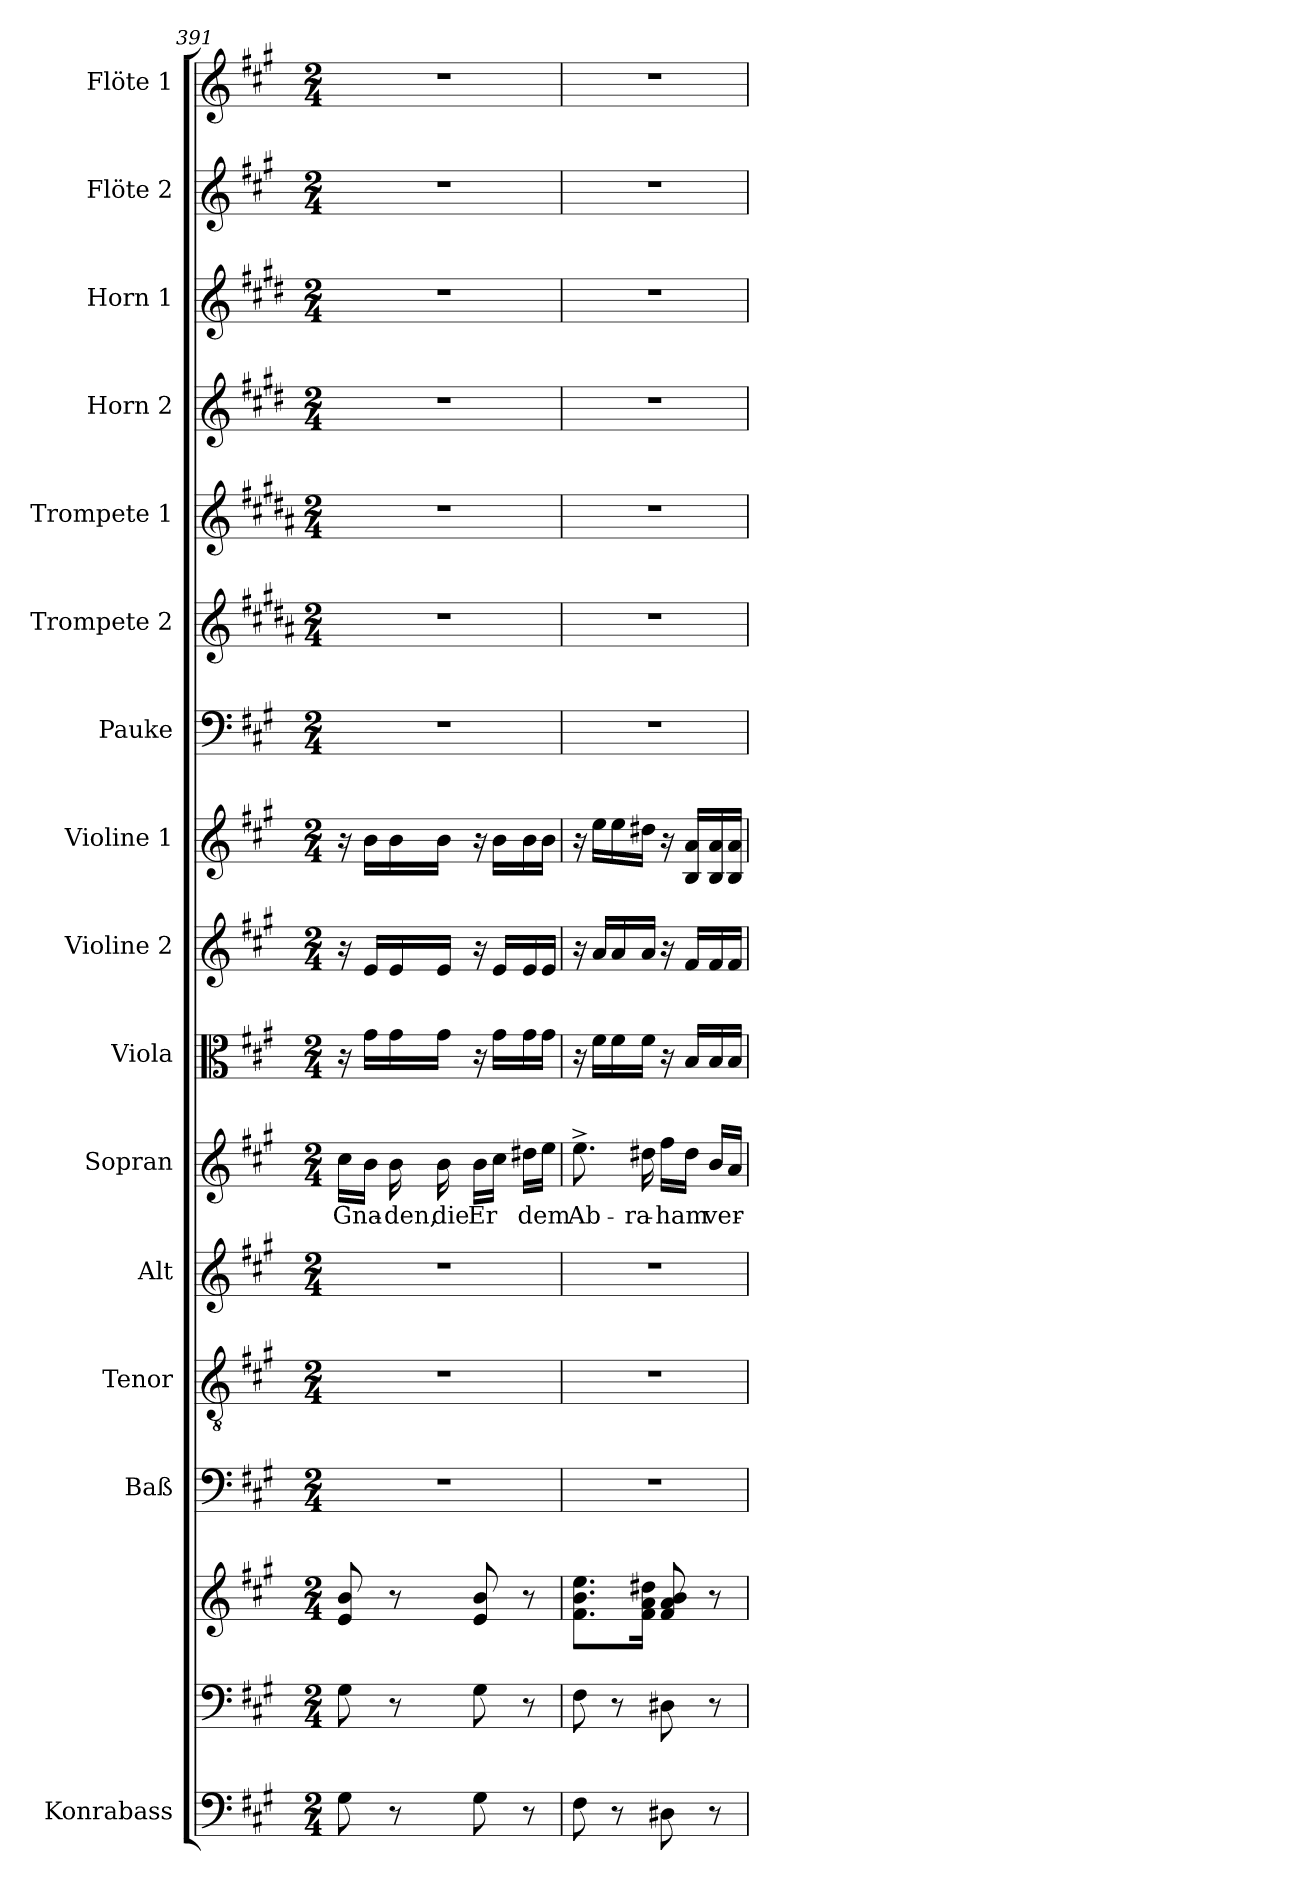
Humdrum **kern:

**kern	**kern	**kern	**kern	**kern	**kern	**kern	**text	**kern	**kern	**kern	**kern	**kern	**kern	**kern	**kern	**kern	**kern
*part16	*part15	*part15	*part14	*part13	*part12	*part11	*part11	*part10	*part9	*part8	*part7	*part6	*part5	*part4	*part3	*part2	*part1
*staff17	*staff16	*staff15	*staff14	*staff13	*staff12	*staff11	*staff11	*staff10	*staff9	*staff8	*staff7	*staff6	*staff5	*staff4	*staff3	*staff2	*staff1
*I"Konrabass	*	*	*I"Baß	*I"Tenor	*I"Alt	*I"Sopran	*	*I"Viola	*I"Violine 2	*I"Violine 1	*I"Pauke	*I"Trompete 2	*I"Trompete 1	*I"Horn 2	*I"Horn 1	*I"Flöte 2	*I"Flöte 1
*I'Kb.	*	*	*I'Baß	*I'Ten	*I'Alt	*I'Sop	*	*I'Vla.	*I'Vln. 2	*I'Vln. 1	*I'Pk.	*I'Trp. 2	*I'Trp. 1	*I'Hrn. 2	*I'Hrn. 1	*I'Fl. 2	*I'Fl. 1
*clefF4	*clefF4	*clefG2	*clefF4	*clefGv2	*clefG2	*clefG2	*	*clefC3	*clefG2	*clefG2	*clefF4	*clefG2	*clefG2	*clefG2	*clefG2	*clefG2	*clefG2
*ITrd7c12	*	*	*	*	*	*	*	*	*	*	*	*ITrd1c2	*ITrd1c2	*ITrd4c7	*ITrd4c7	*	*
*k[f#c#g#]	*k[f#c#g#]	*k[f#c#g#]	*k[f#c#g#]	*k[f#c#g#]	*k[f#c#g#]	*k[f#c#g#]	*	*k[f#c#g#]	*k[f#c#g#]	*k[f#c#g#]	*k[f#c#g#]	*k[f#c#g#]	*k[f#c#g#]	*k[f#c#g#]	*k[f#c#g#]	*k[f#c#g#]	*k[f#c#g#]
*A:	*A:	*A:	*A:	*A:	*A:	*A:	*	*A:	*A:	*A:	*A:	*A:	*A:	*A:	*A:	*A:	*A:
*M2/4	*M2/4	*M2/4	*M2/4	*M2/4	*M2/4	*M2/4	*	*M2/4	*M2/4	*M2/4	*M2/4	*M2/4	*M2/4	*M2/4	*M2/4	*M2/4	*M2/4
=391	=391	=391	=391	=391	=391	=391	=391	=391	=391	=391	=391	=391	=391	=391	=391	=391	=391
!	!	!	!	!	!	!	!LO:LY:b	!	!	!	!	!	!	!	!	!	!
8GG#\	8G#\	8e/ 8b/	2r	2r	2r	16cc#\LL	Gna-	16r	16r	16r	2r	2r	2r	2r	2r	2r	2r
.	.	.	.	.	.	16b\JJ	.	16g#\LL	16e/LL	16b\LL	.	.	.	.	.	.	.
!	!	!	!	!	!	!	!LO:LY:b	!	!	!	!	!	!	!	!	!	!
8r	8r	8r	.	.	.	16b\	-den,	16g#\	16e/	16b\	.	.	.	.	.	.	.
!	!	!	!	!	!	!	!LO:LY:b	!	!	!	!	!	!	!	!	!	!
.	.	.	.	.	.	16b\	die	16g#\JJ	16e/JJ	16b\JJ	.	.	.	.	.	.	.
!	!	!	!	!	!	!	!LO:LY:b	!	!	!	!	!	!	!	!	!	!
8GG#\	8G#\	8e/ 8b/	.	.	.	16b\LL	Er	16r	16r	16r	.	.	.	.	.	.	.
.	.	.	.	.	.	16cc#\JJ	.	16g#\LL	16e/LL	16b\LL	.	.	.	.	.	.	.
!	!	!	!	!	!	!	!LO:LY:b	!	!	!	!	!	!	!	!	!	!
8r	8r	8r	.	.	.	16dd#X\LL	dem	16g#\	16e/	16b\	.	.	.	.	.	.	.
.	.	.	.	.	.	16ee\JJ	.	16g#\JJ	16e/JJ	16b\JJ	.	.	.	.	.	.	.
=392	=392	=392	=392	=392	=392	=392	=392	=392	=392	=392	=392	=392	=392	=392	=392	=392	=392
!	!	!	!	!	!	!	!LO:LY:b	!	!	!	!	!	!	!	!	!	!
8FF#\	8F#\	8.f#\ 8.b\ 8.ee\L	2r	2r	2r	8.ee^>\	Ab-	16r	16r	16r	2r	2r	2r	2r	2r	2r	2r
.	.	.	.	.	.	.	.	16f#\LL	16a/LL	16ee\LL	.	.	.	.	.	.	.
8r	8r	.	.	.	.	.	.	16f#\	16a/	16ee\	.	.	.	.	.	.	.
!	!	!	!	!	!	!	!LO:LY:b	!	!	!	!	!	!	!	!	!	!
.	.	16f#\ 16a\ 16dd#X\Jk	.	.	.	16dd#X\	-ra-	16f#\JJ	16a/JJ	16dd#X\JJ	.	.	.	.	.	.	.
!	!	!	!	!	!	!	!LO:LY:b	!	!	!	!	!	!	!	!	!	!
8DD#X\	8D#X\	8f#/ 8a/ 8b/	.	.	.	16ff#\LL	-ham	16r	16r	16r	.	.	.	.	.	.	.
.	.	.	.	.	.	16dd#\JJ	.	16B/LL	16f#/LL	16B/ 16a/LL	.	.	.	.	.	.	.
!	!	!	!	!	!	!	!LO:LY:b	!	!	!	!	!	!	!	!	!	!
8r	8r	8r	.	.	.	16b/LL	ver-	16B/	16f#/	16B/ 16a/	.	.	.	.	.	.	.
.	.	.	.	.	.	16a/JJ	.	16B/JJ	16f#/JJ	16B/ 16a/JJ	.	.	.	.	.	.	.
=	=	=	=	=	=	=	=	=	=	=	=	=	=	=	=	=	=
*-	*-	*-	*-	*-	*-	*-	*-	*-	*-	*-	*-	*-	*-	*-	*-	*-	*-
